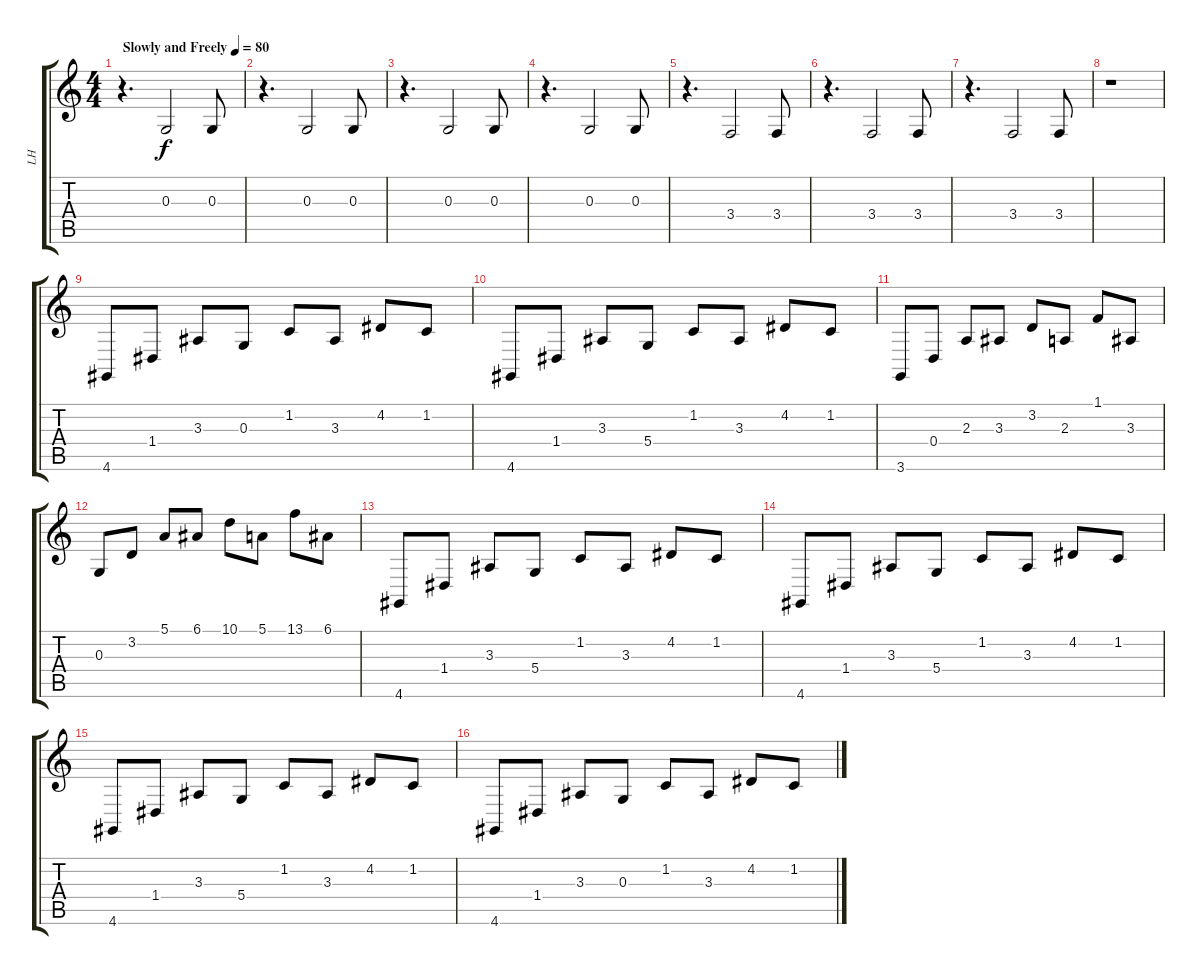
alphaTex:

\track ("LH" "LH") {instrument brightacousticpiano}
\staff {score tabs}
\tuning (E4 B3 G3 D3 A2 E2) {hide}
\ts (4 4)
\tempo (80 "Slowly and Freely")
\clef g2
\ks c
r.4{d dy f instrument brightacousticpiano} 0.3.2 0.3.8 |
r.4{d} 0.3.2 0.3.8 |
r.4{d} 0.3.2 0.3.8 |
r.4{d} 0.3.2 0.3.8 |
r.4{d} 3.4.2 3.4.8 |
r.4{d} 3.4.2 3.4.8 |
r.4{d} 3.4.2 3.4.8 |
r.1 |
4.6.8 1.4.8 3.3.8 0.3.8 1.2.8 3.3.8 4.2.8 1.2.8 |
4.6.8 1.4.8 3.3.8 5.4.8 1.2.8 3.3.8 4.2.8 1.2.8 |
3.6.8 0.4.8 2.3.8 3.3.8 3.2.8 2.3.8 1.1.8 3.3.8 |
0.3.8 3.2.8 5.1.8 6.1.8 10.1.8 5.1.8 13.1.8 6.1.8 |
4.6.8 1.4.8 3.3.8 5.4.8 1.2.8 3.3.8 4.2.8 1.2.8 |
4.6.8 1.4.8 3.3.8 5.4.8 1.2.8 3.3.8 4.2.8 1.2.8 |
4.6.8 1.4.8 3.3.8 5.4.8 1.2.8 3.3.8 4.2.8 1.2.8 |
4.6.8 1.4.8 3.3.8 0.3.8 1.2.8 3.3.8 4.2.8 1.2.8
